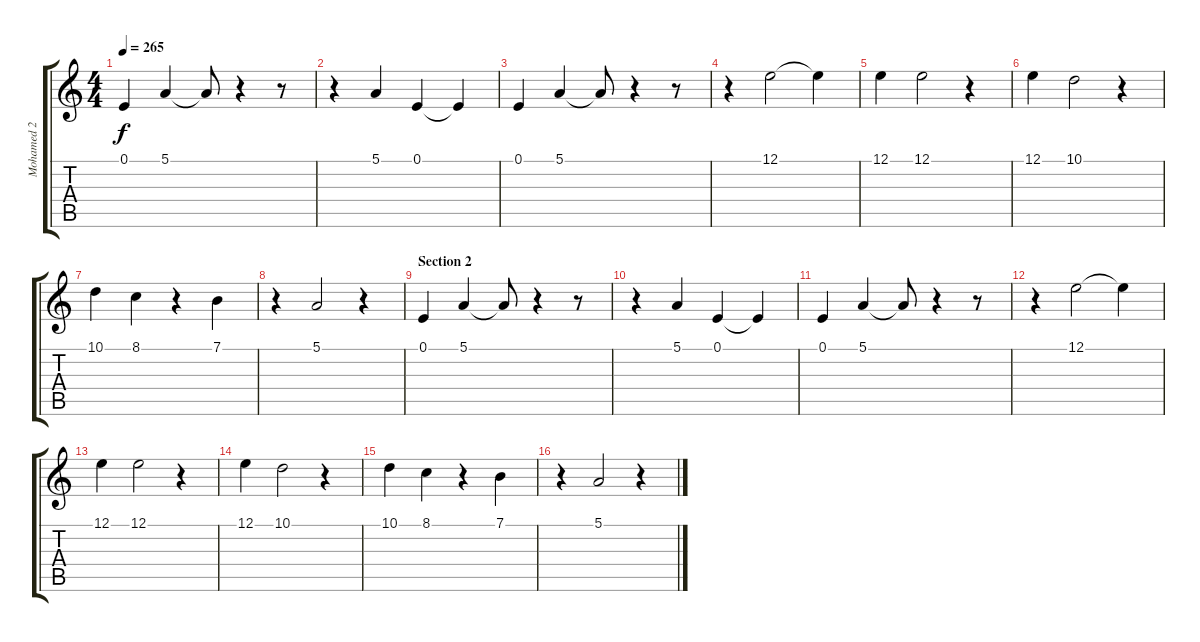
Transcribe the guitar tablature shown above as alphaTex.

\track ("Mohamed 2" "Mohamed 2") {instrument viola}
\staff {score tabs}
\tuning (E4 B3 G3 D3 A2 E2) {hide}
\ts (4 4)
\tempo 265
\clef g2
\ks c
0.1.4{dy f} 5.1.4 5.1{t}.8 r.4 r.8 |
r.4 5.1.4 0.1.4 0.1{t}.4 |
0.1.4 5.1.4 5.1{t}.8 r.4 r.8 |
r.4 12.1.2 12.1{t}.4 |
12.1.4 12.1.2 r.4 |
12.1.4 10.1.2 r.4 |
10.1.4 8.1.4 r.4 7.1.4 |
r.4 5.1.2 r.4 |
\section ("" "Section 2")
0.1.4 5.1.4 5.1{t}.8 r.4 r.8 |
r.4 5.1.4 0.1.4 0.1{t}.4 |
0.1.4 5.1.4 5.1{t}.8 r.4 r.8 |
r.4 12.1.2 12.1{t}.4 |
12.1.4 12.1.2 r.4 |
12.1.4 10.1.2 r.4 |
10.1.4 8.1.4 r.4 7.1.4 |
r.4 5.1.2 r.4
